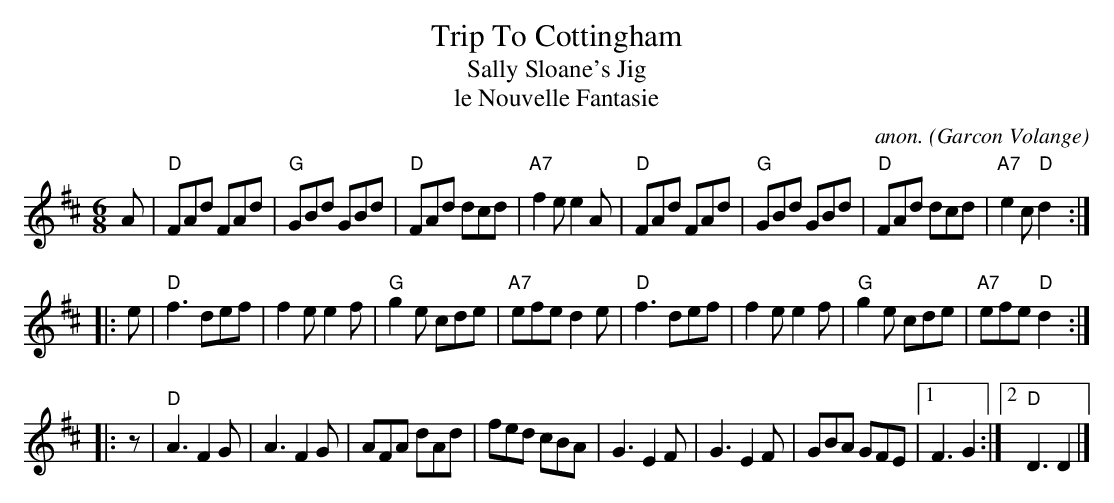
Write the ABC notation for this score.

X:1
T:Trip To Cottingham
T:Sally Sloane's Jig
T:le Nouvelle Fantasie
O:Garcon Volange
O:Sally Sloane
C:anon.
O:England
M:6/8
L:1/8
K:D
A |\
"D"FAd FAd | "G"GBd GBd | "D"FAd dcd | "A7"f2e e2A |\
"D"FAd FAd | "G"GBd GBd | "D"FAd dcd | "A7"e2c "D"d2 :|
|: e |\
"D"f3 def | f2e e2f | "G"g2e cde | "A7"efe d2e |\
"D"f3 def | f2e e2f | "G"g2e cde | "A7"efe "D"d2 :|
|: z |\
"D"A3 F2G | A3 F2G | AFA dAd | fed cBA |\
G3 E2F | G3 E2F | GBA GFE |[1 F3 G2 :|[2 "D"D3 D2 |]
